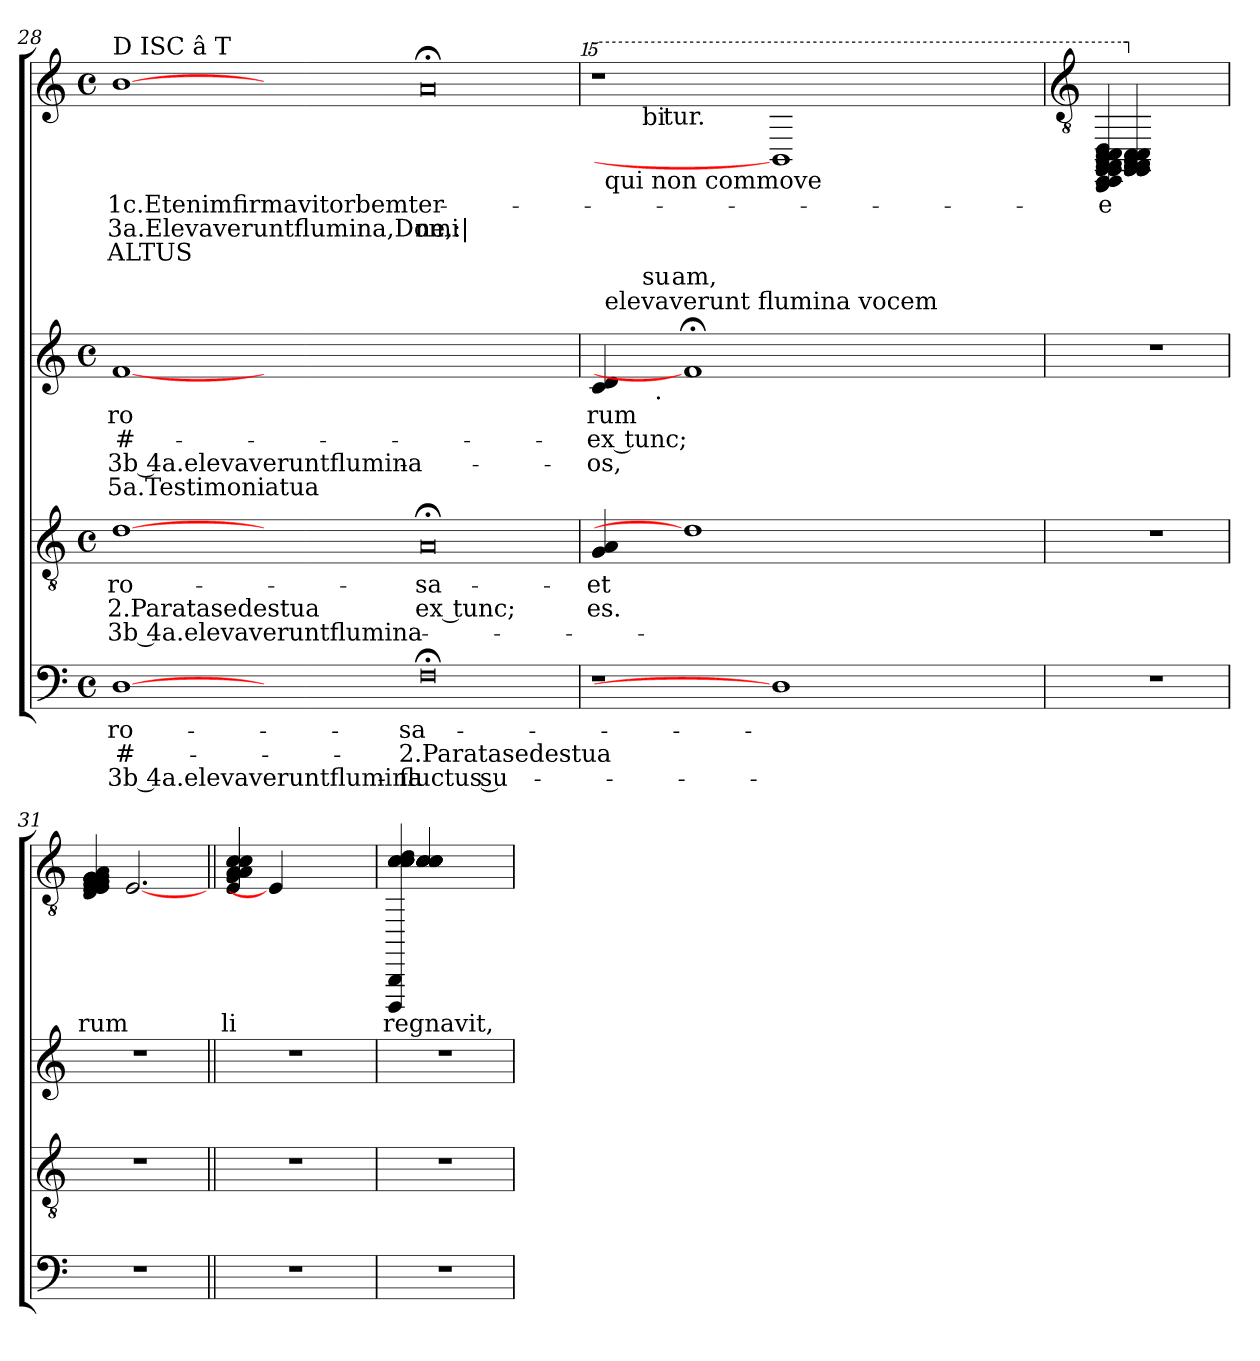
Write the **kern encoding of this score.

**kern	**text	**text	**text	**kern	**text	**text	**text	**kern	**text	**text	**text	**text	**kern	**text	**text	**text
*part4	*part4	*part4	*part4	*part3	*part3	*part3	*part3	*part2	*part2	*part2	*part2	*part2	*part1	*part1	*part1	*part1
*staff4	*staff4	*staff4	*staff4	*staff3	*staff3	*staff3	*staff3	*staff2	*staff2	*staff2	*staff2	*staff2	*staff1	*staff1	*staff1	*staff1
!!LO:LB:g=z
*clefF4	*	*	*	*clefGv2	*	*	*	*clefG2	*	*	*	*	*clefG2	*	*	*
*k[]	*	*	*	*k[]	*	*	*	*k[]	*	*	*	*	*k[]	*	*	*
*C:	*	*	*	*C:	*	*	*	*C:	*	*	*	*	*C:	*	*	*
*M4/4	*	*	*	*M4/4	*	*	*	*M4/4	*	*	*	*	*M4/4	*	*	*
*met(c)	*	*	*	*met(c)	*	*	*	*met(c)	*	*	*	*	*met(c)	*	*	*
=28	=28	=28	=28	=28	=28	=28	=28	=28	=28	=28	=28	=28	=28	=28	=28	=28
!	!	!	!	!	!	!	!	!	!	!	!	!	!LO:TX:a:t=D ISC â T	!	!	!
!	!LO:LY:b:rj	!LO:LY:b:rj	!LO:LY:b:rj	!	!LO:LY:b:rj	!LO:LY:b:rj	!LO:LY:b:rj	!	!LO:LY:b:rj	!LO:LY:b:rj	!LO:LY:b:rj	!LO:LY:b:rj	!	!LO:LY:b:rj	!LO:LY:b:rj	!LO:LY:b:rj
[1D	ro-	#-	3b 4a.elevaveruntflumina-	[1d	ro-	-2.Paratasedestua	3b 4a.elevaveruntflumina-	[1f	ro	#-	3b 4a.elevaveruntflumina-	5a.Testimoniatua	[1b	1c.Etenimfirmavitorbemter-	3a.Elevaveruntflumina,Domi	ALTUS
1ryy	.	.	.	1ryy	.	.	.	0.ryy	.	.	.	.	1ryy	.	.	.
!	!LO:LY:b	!LO:LY:b	!LO:LY:b	!	!LO:LY:b	!LO:LY:b	!	!	!	!	!	!	!	!	!LO:LY:b	!
0F;<	-sa-	-2.Paratasedestua	-fluctus su-	0A;<	-sa-	ex tunc;	.	.	.	.	.	.	0a;<	.	ne,:|	.
!!LO:PB:g=z
=29	=29	=29	=29	=29	=29	=29	=29	=29	=29	=29	=29	=29	=29	=29	=29	=29
!	!	!	!	!LO:N:n=1:head=solid	!	!	!	!	!	!	!	!	!	!	!	!
!	!	!	!	!LO:N:n=2:head=solid	!LO:LY:b:rj	!LO:LY:b:rj	!	!LO:N:n=1:head=solid	!	!	!	!	!	!	!	!
!	!	!	!	!	!	!	!	!LO:N:n=2:head=solid	!LO:LY:b:rj	!LO:LY:b:rj	!LO:LY:b:rj	!	!	!	!	!
*	*	*	*	*	*	*	*	*	*	*	*	*	*15ma	*	*	*
*	*	*	*	*	*	*	*	*^	*	*	*	*	*^	*	*	*
*	*	*	*	*	*	*	*	*	*^	*	*	*	*	*	*^	*	*	*
*	*	*	*	*	*	*	*	*	*	*^	*	*	*	*	*	*	*^	*	*	*
*	*	*	*	*	*	*	*	*	*	*	*^	*	*	*	*	*	*	*	*	*	*	*
1r	.	.	.	4G/ 4A/	et	es.	.	4c/ 4d/	32ryy	8ryy	8.ryy	8..ryy	rum	ex tunc;	-os,	.	1r	32ryy	8ryy	8ryy	.	.	.
!	!	!	!	!	!	!	!	!	!	!	!	!	!	!	!	!	!	!LO:TX:b:t=qui non commove	!	!	!	!	!
!	!	!	!	!	!	!	!	!	!LO:TX:a:t=elevaverunt flumina vocem	!	!	!	!	!	!	!	!	!	!	!	!	!	!
.	.	.	.	.	.	.	.	.	1ryy	.	.	.	.	.	.	.	.	1ryy	.	.	.	.	.
.	.	.	.	.	.	.	.	.	.	32ryy	.	.	.	.	.	.	.	.	32ryy	16ryy	.	.	.
!	!	!	!	!	!	!	!	!	!	!	!	!	!	!	!	!	!	!	!LO:TX:b:t=bi	!	!	!	!
!	!	!	!	!	!	!	!	!	!	!LO:TX:a:t=su	!	!	!	!	!	!	!	!	!	!	!	!	!
.	.	.	.	.	.	.	.	.	.	1ryy	.	.	.	.	.	.	.	.	1ryy	.	.	.	.
!	!	!	!	!	!	!	!	!	!	!	!LO:TX:b:t=.	!	!	!	!	!	!	!	!	!	!	!	!
.	.	.	.	.	.	.	.	.	.	.	1ryy	.	.	.	.	.	.	.	.	64ryy	.	.	.
!	!	!	!	!	!	!	!	!	!	!	!	!	!	!	!	!	!	!	!	!LO:TX:b:t=tur.	!	!	!
.	.	.	.	.	.	.	.	.	.	.	.	.	.	.	.	.	.	.	.	1ryy	.	.	.
!	!	!	!	!	!	!	!	!	!	!	!	!LO:TX:a:t=am,	!	!	!	!	!	!	!	!	!	!	!
.	.	.	.	.	.	.	.	.	.	.	.	1ryy	.	.	.	.	.	.	.	.	.	.	.
.	.	.	.	1d]	.	.	.	1f;]	.	.	.	.	.	.	.	.	.	.	.	.	.	.	.
1D]	.	.	.	.	.	.	.	.	.	.	.	.	.	.	.	.	1b]	.	.	.	.	.	.
.	.	.	.	.	.	.	.	.	2ryy	.	.	.	.	.	.	.	.	2ryy	.	.	.	.	.
.	.	.	.	.	.	.	.	.	.	2ryy	.	.	.	.	.	.	.	.	2ryy	.	.	.	.
.	.	.	.	.	.	.	.	.	.	.	2ryy	.	.	.	.	.	.	.	.	.	.	.	.
.	.	.	.	.	.	.	.	.	.	.	.	.	.	.	.	.	.	.	.	2ryy	.	.	.
.	.	.	.	.	.	.	.	.	.	.	.	2ryy	.	.	.	.	.	.	.	.	.	.	.
.	.	.	.	2.ryy	.	.	.	2.ryy	.	.	.	.	.	.	.	.	.	.	.	.	.	.	.
.	.	.	.	.	.	.	.	.	4...ryy	.	.	.	.	.	.	.	.	4...ryy	.	.	.	.	.
.	.	.	.	.	.	.	.	.	.	4ryy	.	.	.	.	.	.	.	.	4ryy	.	.	.	.
.	.	.	.	.	.	.	.	.	.	.	4ryy	.	.	.	.	.	.	.	.	.	.	.	.
.	.	.	.	.	.	.	.	.	.	.	.	.	.	.	.	.	.	.	.	4ryy	.	.	.
.	.	.	.	.	.	.	.	.	.	.	.	4ryy	.	.	.	.	.	.	.	.	.	.	.
.	.	.	.	.	.	.	.	.	.	16.ryy	.	.	.	.	.	.	.	.	16.ryy	.	.	.	.
.	.	.	.	.	.	.	.	.	.	.	16ryy	.	.	.	.	.	.	.	.	.	.	.	.
.	.	.	.	.	.	.	.	.	.	.	.	.	.	.	.	.	.	.	.	32.ryy	.	.	.
.	.	.	.	.	.	.	.	.	.	.	.	32ryy	.	.	.	.	.	.	.	.	.	.	.
*	*	*	*	*	*	*	*	*v	*v	*v	*v	*v	*	*	*	*	*	*	*	*	*	*	*
*	*	*	*	*	*	*	*	*	*	*	*	*	*v	*v	*v	*v	*	*	*
!!LO:PB:g=z
=30	=30	=30	=30	=30	=30	=30	=30	=30	=30	=30	=30	=30	=30	=30	=30	=30
*	*	*	*	*	*	*	*	*	*	*	*	*	*clefGv2	*	*	*
*	*	*	*	*	*	*	*	*^	*	*	*	*	*^	*	*	*
*	*	*	*	*	*	*	*	*	*^	*	*	*	*	*	*^	*	*	*
*	*	*	*	*	*	*	*	*	*	*^	*	*	*	*	*	*	*^	*	*	*
*	*	*	*	*	*	*	*	*	*	*	*^	*	*	*	*	*	*	*	*	*	*	*
!	!	!	!	!	!	!	!	!	!	!	!	!	!	!	!	!	!	!	!	!	!LO:LY:b	!	!
!	!	!	!	!	!	!	!	!	!	!	!	!	!	!	!	!	!	!	!	!	!LO:LY:b	!	!
*	*	*	*	*	*	*	*	*v	*v	*v	*v	*v	*	*	*	*	*	*	*	*	*	*	*
*	*	*	*	*	*	*	*	*	*	*	*	*	*	*v	*v	*v	*	*	*
1r	.	.	.	1r	.	.	.	1r	.	.	.	.	4D/ 4E/ 4E/ 4G/ 4G/ 4A/ 4A/ 4B/ 4c/ 4c/ 4c/ 4d/	4G/ 4G/ 4G/ 4G/ 4A/ 4A/ 4A/ 4A/ 4B/ 4c/ 4c/ 4c/	e	.	.
*	*	*	*	*	*	*	*	*	*	*	*	*	*X15ma	*	*	*	*
.	.	.	.	.	.	.	.	.	.	.	.	.	2.ryy	2.ryy	.	.	.
!!LO:LB:g=z
=31	=31	=31	=31	=31	=31	=31	=31	=31	=31	=31	=31	=31	=31	=31	=31	=31	=31
!	!	!	!	!	!	!	!	!	!	!	!	!	!	!	!LO:LY:b	!	!
*	*	*	*	*	*	*	*	*	*	*	*	*	*v	*v	*	*	*
1r	.	.	.	1r	.	.	.	1r	.	.	.	.	4D/ 4E/ 4E/ 4F/ 4F/ 4F/ 4G/ 4G/ 4G/ 4A/	rum	.	.
.	.	.	.	.	.	.	.	.	.	.	.	.	[2.E	.	.	.
=32||	=32||	=32||	=32||	=32||	=32||	=32||	=32||	=32||	=32||	=32||	=32||	=32||	=32||	=32||	=32||	=32||
!	!	!	!	!	!	!	!	!	!	!	!	!	!	!LO:LY:b	!	!
1r	.	.	.	1r	.	.	.	1r	.	.	.	.	4E/ 4G/ 4A/ 4A/ 4c/ 4c/ 4c/ 4c/	li	.	.
.	.	.	.	.	.	.	.	.	.	.	.	.	4E]	.	.	.
.	.	.	.	.	.	.	.	.	.	.	.	.	2ryy	.	.	.
!!LO:LB:g=z
=33	=33	=33	=33	=33	=33	=33	=33	=33	=33	=33	=33	=33	=33	=33	=33	=33
!	!	!	!	!	!	!	!	!	!	!	!	!	!LO:TX:a:t=Ps[alm.]	!	!	!
!	!	!	!	!	!	!	!	!	!	!	!	!	!	!LO:LY:b	!	!
*	*	*	*	*	*	*	*	*	*	*	*	*	*^	*	*	*
!	!	!	!	!	!	!	!	!	!	!	!	!	!	!	!LO:LY:b	!	!
1r	.	.	.	1r	.	.	.	1r	.	.	.	.	4DDDD/ 4BBBB/ 4c/ 4c/ 4c/ 4c/ 4c/ 4c/ 4c/ 4c/ 4c/ 4d/	4c/ 4c/ 4c/ 4c/ 4c/ 4c/ 4c/ 4c/ 4c/ 4c/ 4c/ 4c/	regnavit,	.	.
.	.	.	.	.	.	.	.	.	.	.	.	.	2.ryy	2.ryy	.	.	.
*	*	*	*	*	*	*	*	*	*	*	*	*	*v	*v	*	*	*
=	=	=	=	=	=	=	=	=	=	=	=	=	=	=	=	=
*-	*-	*-	*-	*-	*-	*-	*-	*-	*-	*-	*-	*-	*-	*-	*-	*-
